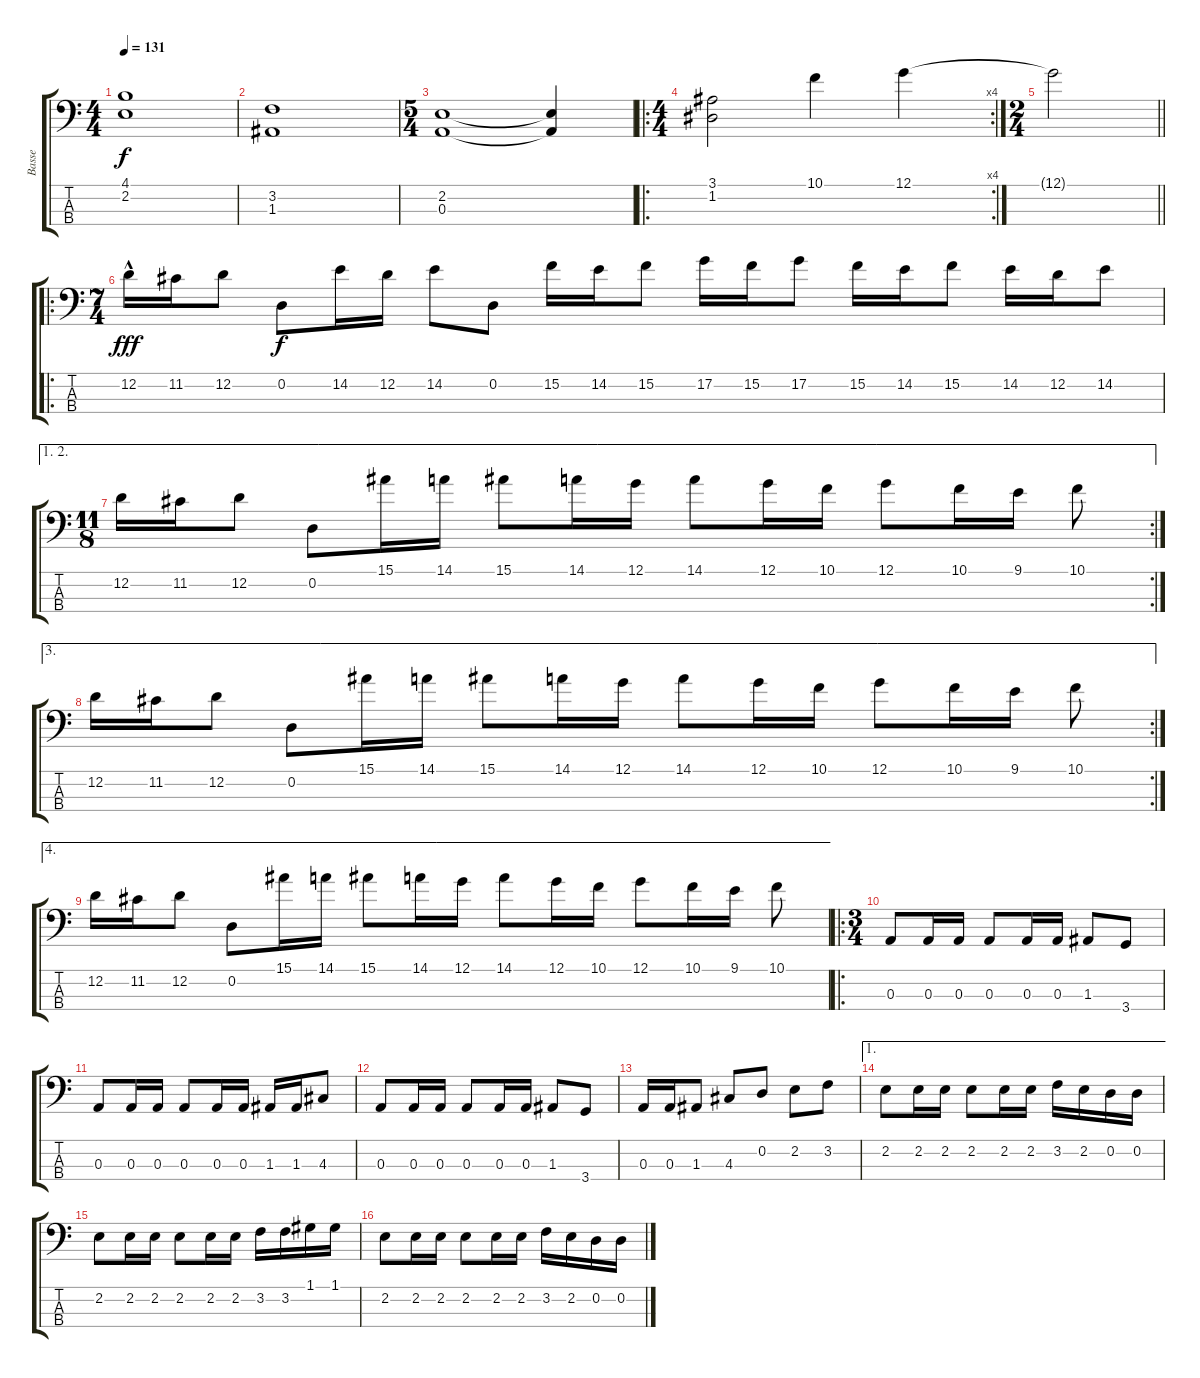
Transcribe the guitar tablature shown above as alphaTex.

\track ("Basse" "Basse") {instrument electricbassfinger}
\staff {score tabs}
\tuning (G2 D2 A1 E1) {hide}
\ts (4 4)
\tempo 131
\clef f4
\ks c
(4.1 2.2).1{dy f instrument electricbassfinger} |
(3.2 1.3).1 |
\ts (5 4)
(2.2 0.3).1 (2.2{t} 0.3{t}).4 |
\ro
\rc 4
\ts (4 4)
(3.1 1.2).2 10.1.4 12.1.4 |
\ts (2 4)
\barLineRight lightlight
12.1{t}.2 |
\ro
\ts (7 4)
12.2{hac}.16{dy fff} 11.2.16 12.2.8 0.2.8{dy f} 14.2.16 12.2.16 14.2.8 0.2.8 15.2.16 14.2.16 15.2.8 17.2.16 15.2.16 17.2.8 15.2.16 14.2.16 15.2.8 14.2.16 12.2.16 14.2.8 |
\ae (1 2)
\rc 2
\ts (11 8)
12.2.16 11.2.16 12.2.8 0.2.8 15.1.16 14.1.16 15.1.8 14.1.16 12.1.16 14.1.8 12.1.16 10.1.16 12.1.8 10.1.16 9.1.16 10.1.8 |
\ae 3
\rc 2
12.2.16 11.2.16 12.2.8 0.2.8 15.1.16 14.1.16 15.1.8 14.1.16 12.1.16 14.1.8 12.1.16 10.1.16 12.1.8 10.1.16 9.1.16 10.1.8 |
\ae 4
12.2.16 11.2.16 12.2.8 0.2.8 15.1.16 14.1.16 15.1.8 14.1.16 12.1.16 14.1.8 12.1.16 10.1.16 12.1.8 10.1.16 9.1.16 10.1.8 |
\ro
\ts (3 4)
0.3.8 0.3.16 0.3.16 0.3.8 0.3.16 0.3.16 1.3.8 3.4.8 |
0.3.8 0.3.16 0.3.16 0.3.8 0.3.16 0.3.16 1.3.16 1.3.16 4.3.8 |
0.3.8 0.3.16 0.3.16 0.3.8 0.3.16 0.3.16 1.3.8 3.4.8 |
0.3.16 0.3.16 1.3.8 4.3.8 0.2.8 2.2.8 3.2.8 |
\ae 1
2.2.8 2.2.16 2.2.16 2.2.8 2.2.16 2.2.16 3.2.16 2.2.16 0.2.16 0.2.16 |
2.2.8 2.2.16 2.2.16 2.2.8 2.2.16 2.2.16 3.2.16 3.2.16 1.1.16 1.1.16 |
2.2.8 2.2.16 2.2.16 2.2.8 2.2.16 2.2.16 3.2.16 2.2.16 0.2.16 0.2.16
